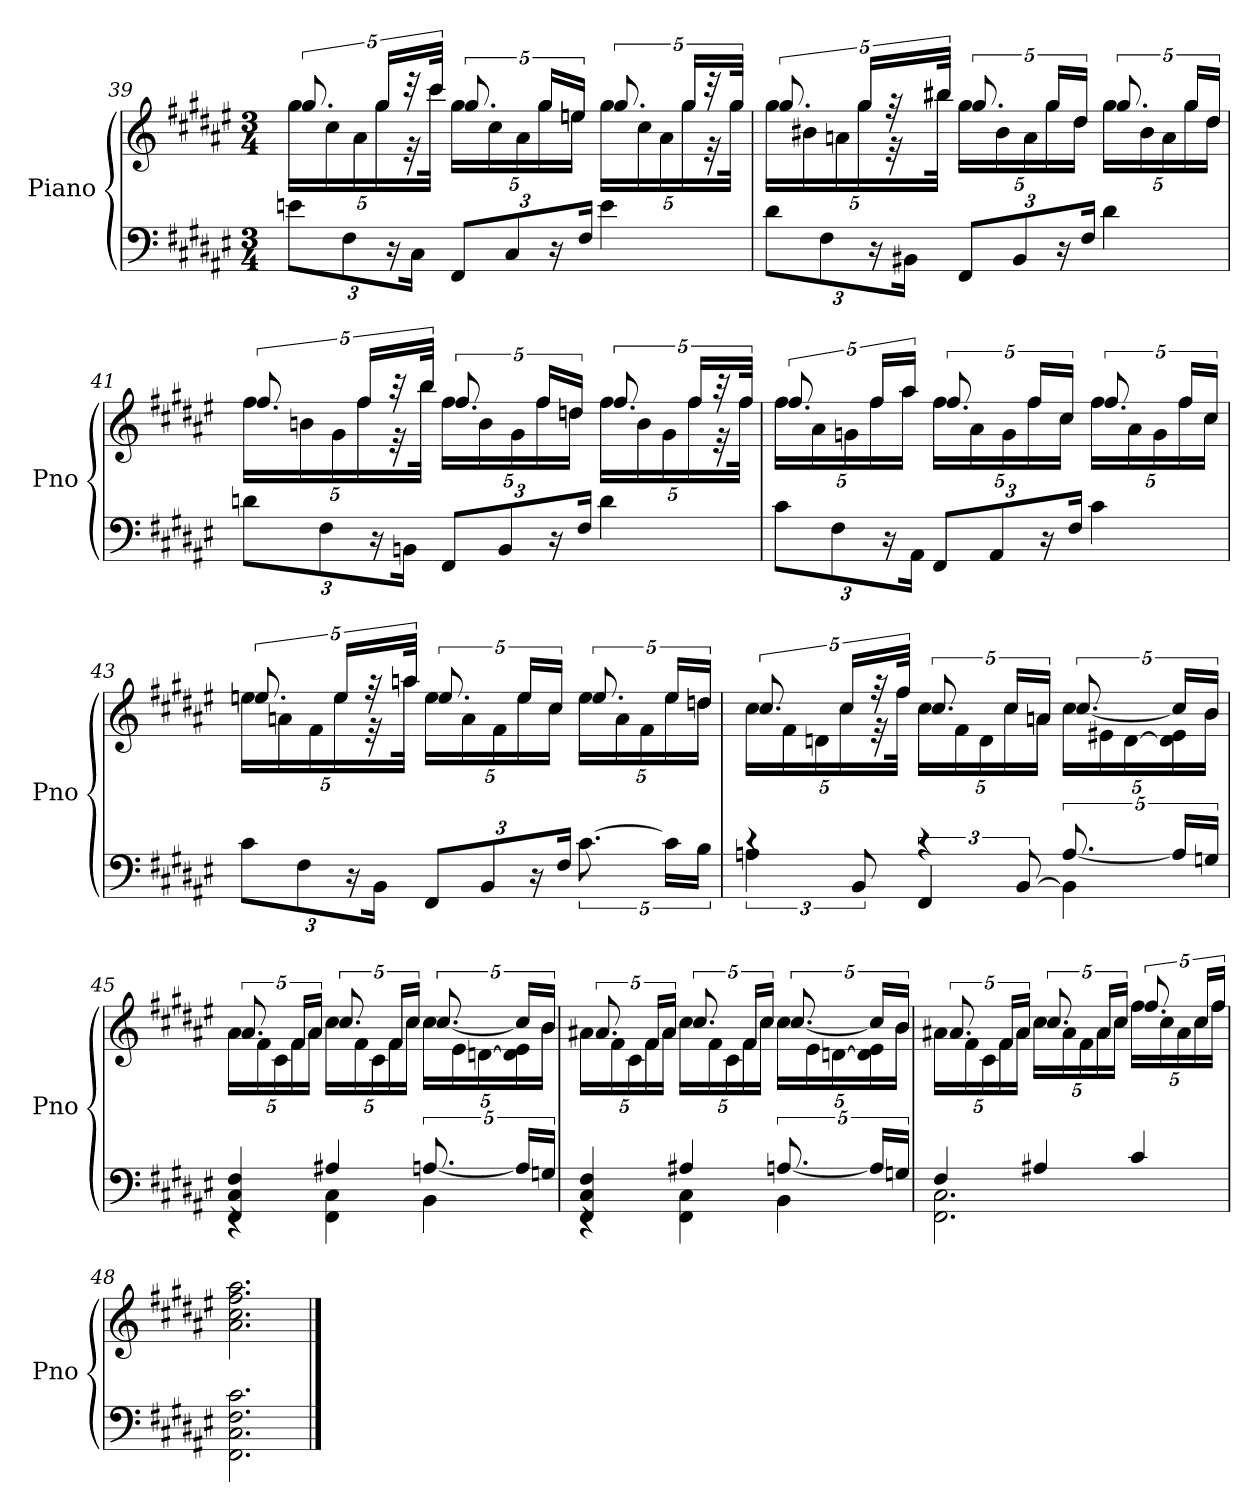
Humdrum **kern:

**kern	**kern
*part1	*part1
*staff2	*staff1
*I"Piano	*
*I'Pno	*
*clefF4	*clefG2
*k[f#c#g#d#a#e#]	*k[f#c#g#d#a#e#]
*F#:	*F#:
*M3/4	*M3/4
=39	=39
*	*^
12en\L	20gg#\LL	10.gg#/
.	20cc#	.
12F#	.	.
.	20a#	.
.	20gg#	20gg#/LL
24r	.	.
.	40r	40r
24C#Jk	.	.
.	40ccc#JJk	40ccc#JJk
12FF#/L	20gg#\LL	10.gg#/
.	20cc#	.
12C#	.	.
.	20a#	.
.	20gg#	20gg#/LL
24r	.	.
.	20eenJJ	20eenJJ
24F#Jk	.	.
4e\	20gg#\LL	10.gg#/
.	20cc#	.
.	20a#	.
.	20gg#	20gg#/LL
.	40r	40r
.	40gg#JJk	40gg#JJk
=40	=40	=40
12d#\L	20gg#\LL	10.gg#/
.	20b#X	.
12F#	.	.
.	20an	.
.	20gg#	20gg#/LL
24r	.	.
.	40r	40r
24BB#XJk	.	.
.	40bb#XJJk	40bb#XJJk
12FF#/L	20gg#\LL	10.gg#/
.	20b#	.
12BB#	.	.
.	20a	.
.	20gg#	20gg#/LL
24r	.	.
.	20dd#JJ	20dd#JJ
24F#Jk	.	.
4d#\	20gg#\LL	10.gg#/
.	20b#	.
.	20a	.
.	20gg#	20gg#/LL
.	20dd#JJ	20dd#JJ
=41	=41	=41
12dn\L	20ff#\LL	10.ff#/
.	20bn	.
12F#	.	.
.	20g#	.
.	20ff#	20ff#/LL
24r	.	.
.	40r	40r
24BBnJk	.	.
.	40bbJJk	40bbJJk
12FF#/L	20ff#\LL	10.ff#/
.	20b	.
12BB	.	.
.	20g#	.
.	20ff#	20ff#/LL
24r	.	.
.	20ddnJJ	20ddnJJ
24F#Jk	.	.
4d\	20ff#\LL	10.ff#/
.	20b	.
.	20g#	.
.	20ff#	20ff#/LL
.	40r	40r
.	40ff#JJk	40ff#JJk
=42	=42	=42
12c#\L	20ff#\LL	10.ff#/
.	20a#	.
12F#	.	.
.	20gn	.
.	20ff#	20ff#/LL
24r	.	.
.	20aa#JJ	20aa#JJ
24AA#Jk	.	.
12FF#/L	20ff#\LL	10.ff#/
.	20a#	.
12AA#	.	.
.	20g	.
.	20ff#	20ff#/LL
24r	.	.
.	20cc#JJ	20cc#JJ
24F#Jk	.	.
4c#\	20ff#\LL	10.ff#/
.	20a#	.
.	20g	.
.	20ff#	20ff#/LL
.	20cc#JJ	20cc#JJ
=43	=43	=43
12c#\L	20een\LL	10.een/
.	20an	.
12F#	.	.
.	20f#	.
.	20ee	20ee/LL
24r	.	.
.	40r	40r
24BBJk	.	.
.	40aanJJk	40aanJJk
12FF#/L	20ee\LL	10.ee/
.	20a	.
12BB	.	.
.	20f#	.
.	20ee	20ee/LL
24r	.	.
.	20cc#JJ	20cc#JJ
24F#Jk	.	.
[10.c#\	20ee\LL	10.ee/
.	20a	.
.	20f#	.
20c#\LL]	20ee	20ee/LL
20BJJ	20ddnJJ	20ddnJJ
=44	=44	=44
*^	*	*
6An\	4rc	20cc#\LL	10.cc#/
.	.	20f#	.
.	.	20dn	.
.	.	20cc#	20cc#/LL
12BB/	.	.	.
.	.	40r	40r
.	.	40ff#JJk	40ff#JJk
6FF#/	4rc	20cc#\LL	10.cc#/
.	.	20f#	.
.	.	20d	.
.	.	20cc#	20cc#/LL
[12BB/	.	.	.
.	.	20anJJ	20anJJ
4BB\]	[10.A/	20cc#\LL	[10.cc#/
.	.	20e#X	.
.	.	[20d	.
.	20A/LL]	20d] 20e#	20cc#/LL]
.	20GnJJ	20bJJ	20bJJ
=45	=45	=45	=45
4rEE	4FF#/ 4C#/ 4F#/	20a#\LL	10.a#/
.	.	20f#	.
.	.	20c#	.
.	.	20f#	20f#/LL
.	.	20a#JJ	20a#JJ
4FF#\ 4C#\	4A#X/	20cc#\LL	10.cc#/
.	.	20f#	.
.	.	20c#	.
.	.	20f#	20f#/LL
.	.	20cc#JJ	20cc#JJ
4BB\	[10.An/	20cc#\LL	[10.cc#/
.	.	20e#	.
.	.	[20dn	.
.	20A/LL]	20d] 20e#	20cc#/LL]
.	20GnJJ	20bJJ	20bJJ
=46	=46	=46	=46
4rEE	4FF#/ 4C#/ 4F#/	20a#X\LL	10.a#/
.	.	20f#	.
.	.	20c#	.
.	.	20f#	20f#/LL
.	.	20a#JJ	20a#JJ
4FF#\ 4C#\	4A#X/	20cc#\LL	10.cc#/
.	.	20f#	.
.	.	20c#	.
.	.	20f#	20f#/LL
.	.	20cc#JJ	20cc#JJ
4BB\	[10.An/	20cc#\LL	[10.cc#/
.	.	20e#	.
.	.	[20dn	.
.	20A/LL]	20d] 20e#	20cc#/LL]
.	20GnJJ	20bJJ	20bJJ
=47	=47	=47	=47
2.FF#\ 2.C#\	4F#/	20a#X\LL	10.a#/
.	.	20f#	.
.	.	20c#	.
.	.	20f#	20f#/LL
.	.	20a#JJ	20a#JJ
.	4A#X/	20cc#\LL	10.cc#/
.	.	20a#	.
.	.	20f#	.
.	.	20a#	20a#/LL
.	.	20cc#JJ	20cc#JJ
.	4c#/	20ff#\LL	10.ff#/
.	.	20cc#	.
.	.	20a#	.
.	.	20cc#	20cc#/LL
.	.	20ff#JJ	20ff#JJ
*v	*v	*	*
*	*v	*v
=48	=48
2.FF#\ 2.C#\ 2.F#\ 2.c#\	2.a#\ 2.cc#\ 2.ff#\ 2.aa#\
==	==
*-	*-
